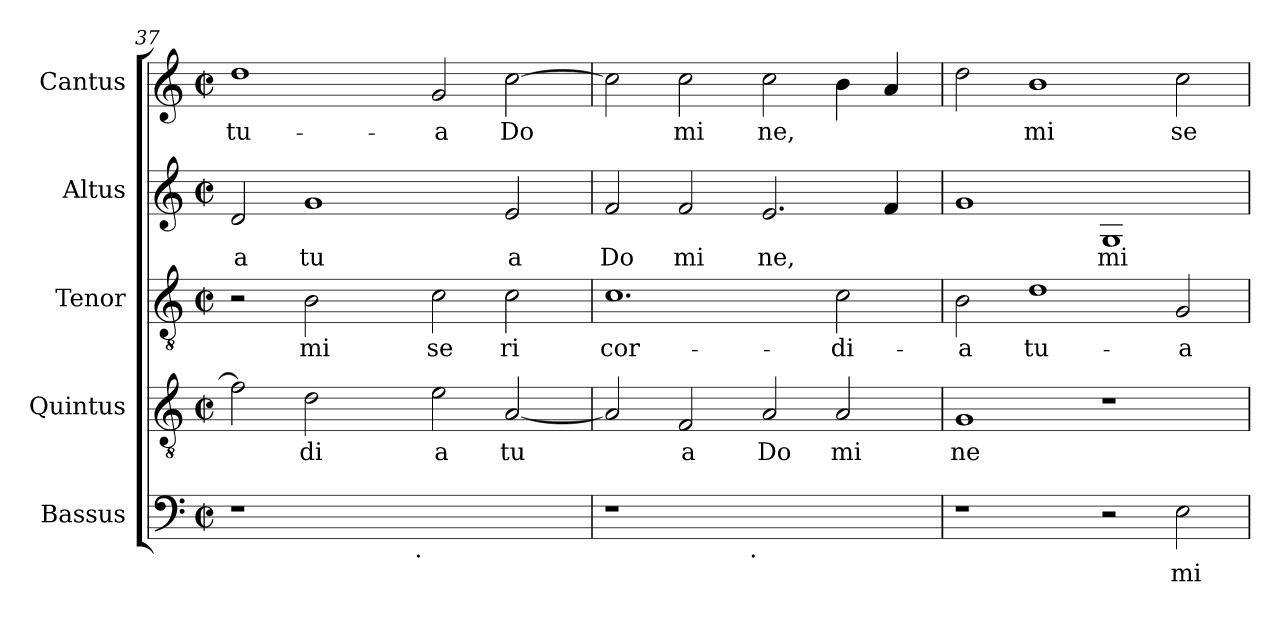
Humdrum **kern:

**kern	**text	**kern	**text	**kern	**text	**kern	**text	**kern	**text
*part5	*part5	*part4	*part4	*part3	*part3	*part2	*part2	*part1	*part1
*staff5	*staff5	*staff4	*staff4	*staff3	*staff3	*staff2	*staff2	*staff1	*staff1
*I"Bassus	*	*I"Quintus	*	*I"Tenor	*	*I"Altus	*	*I"Cantus	*
*clefF4	*	*clefGv2	*	*clefGv2	*	*clefG2	*	*clefG2	*
*k[]	*	*k[]	*	*k[]	*	*k[]	*	*k[]	*
*C:	*	*C:	*	*C:	*	*C:	*	*C:	*
*M2/2	*	*M2/2	*	*M2/2	*	*M2/2	*	*M2/2	*
*met(c|)	*	*met(c|)	*	*met(c|)	*	*met(c|)	*	*met(c|)	*
=37	=37	=37	=37	=37	=37	=37	=37	=37	=37
!	!	!	!LO:LY:b:cj	!	!	!	!LO:LY:b:cj	!	!LO:LY:b:cj
*^	*	*	*	*	*	*	*	*	*
1r	2ryy	.	2f\]	.	2r	.	2d/	a	1dd	tu-
!	!	!	!	!LO:LY:b:cj	!	!LO:LY:b:cj	!	!LO:LY:b:cj	!	!
.	4ryy	.	2d\	di	2B\	mi	1g	tu	.	.
.	8ryy	.	.	.	.	.	.	.	.	.
.	16ryy	.	.	.	.	.	.	.	.	.
.	64ryy	.	.	.	.	.	.	.	.	.
!	!LO:TX:b:t=.	!	!	!	!	!	!	!	!	!
.	1ryy	.	.	.	.	.	.	.	.	.
!	!	!	!	!LO:LY:b:cj	!	!LO:LY:b:cj	!	!	!	!LO:LY:b:cj
1ryy	.	.	2e\	a	2c\	se	.	.	2g/	-a
!	!	!	!	!LO:LY:b:cj	!	!LO:LY:b:cj	!	!LO:LY:b:cj	!	!LO:LY:b:cj
.	.	.	[>2A/	tu	2c\	ri	2e/	a	[>2cc\	Do-
.	32.ryy	.	.	.	.	.	.	.	.	.
!!LO:PB:g=z
=38	=38	=38	=38	=38	=38	=38	=38	=38	=38	=38
!	!	!	!	!LO:LY:b:cj	!	!LO:LY:b:cj	!	!LO:LY:b:cj	!	!LO:LY:b:cj
1r	2ryy	.	2A/]	.	1.c	cor-	2f/	Do	2cc\]	--
!	!	!	!	!LO:LY:b:cj	!	!	!	!LO:LY:b:cj	!	!LO:LY:b:cj
.	4...ryy	.	2F/	a	.	.	2f/	mi	2cc\	-mi
!	!LO:TX:b:t=.	!	!	!	!	!	!	!	!	!
.	1ryy	.	.	.	.	.	.	.	.	.
!	!	!	!	!LO:LY:b:cj	!	!	!	!LO:LY:b:cj	!	!LO:LY:b:cj
1ryy	.	.	2A/	Do	.	.	2.e/	ne,	2cc\	ne,
!	!	!	!	!LO:LY:b:cj	!	!LO:LY:b:cj	!	!	!	!LO:LY:b:cj
.	.	.	2A/	mi	2c\	-di-	.	.	4b\	.
!	!	!	!	!	!	!	!	!LO:LY:b:cj	!	!LO:LY:b:cj
.	.	.	.	.	.	.	4f/	.	4a/	.
.	32ryy	.	.	.	.	.	.	.	.	.
=39	=39	=39	=39	=39	=39	=39	=39	=39	=39	=39
!	!	!	!	!LO:LY:b:cj	!	!LO:LY:b:cj	!	!LO:LY:b:cj	!	!LO:LY:b:cj
*v	*v	*	*	*	*	*	*	*	*	*
1r	.	1G	ne	2B\	-a	1g	.	2dd\	.
!	!	!	!	!	!LO:LY:b:cj	!	!	!	!LO:LY:b:cj
.	.	.	.	1d	tu-	.	.	1b	mi
!	!	!	!	!	!	!	!LO:LY:b:cj	!	!
2r	.	1r	.	.	.	1G	mi	.	.
!	!LO:LY:b:cj	!	!	!	!LO:LY:b:cj	!	!	!	!LO:LY:b:cj
2E\	mi-	.	.	2G/	-a	.	.	2cc\	se
=	=	=	=	=	=	=	=	=	=
*-	*-	*-	*-	*-	*-	*-	*-	*-	*-
